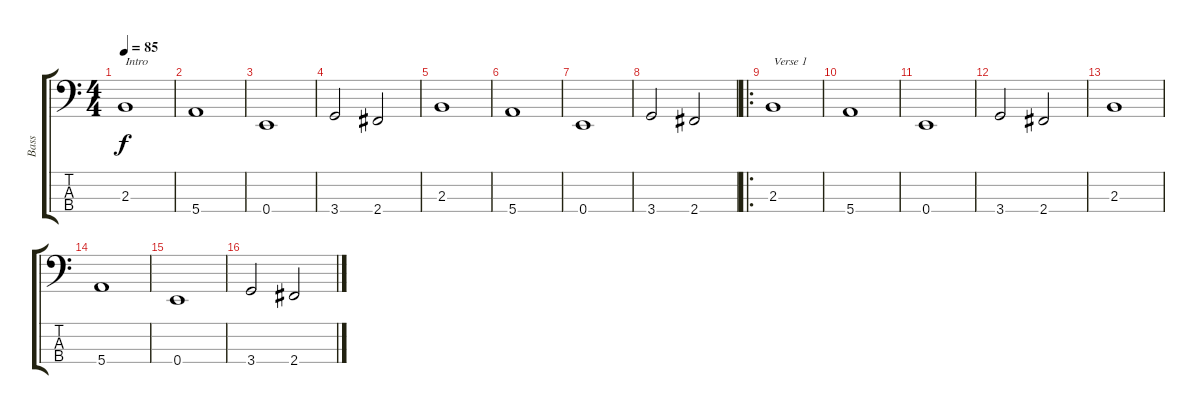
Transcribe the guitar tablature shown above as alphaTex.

\track ("Bass" "Bass") {instrument slapbass1}
\staff {score tabs}
\tuning (G2 D2 A1 E1) {hide}
\ts (4 4)
\tempo 85
\clef f4
\ks c
2.3.1{txt "Intro" dy f instrument slapbass1} |
5.4.1 |
0.4.1 |
3.4.2 2.4.2 |
2.3.1 |
5.4.1 |
0.4.1 |
3.4.2 2.4.2 |
\ro
2.3.1{txt "Verse 1"} |
5.4.1 |
0.4.1 |
3.4.2 2.4.2 |
2.3.1 |
5.4.1 |
0.4.1 |
3.4.2 2.4.2
